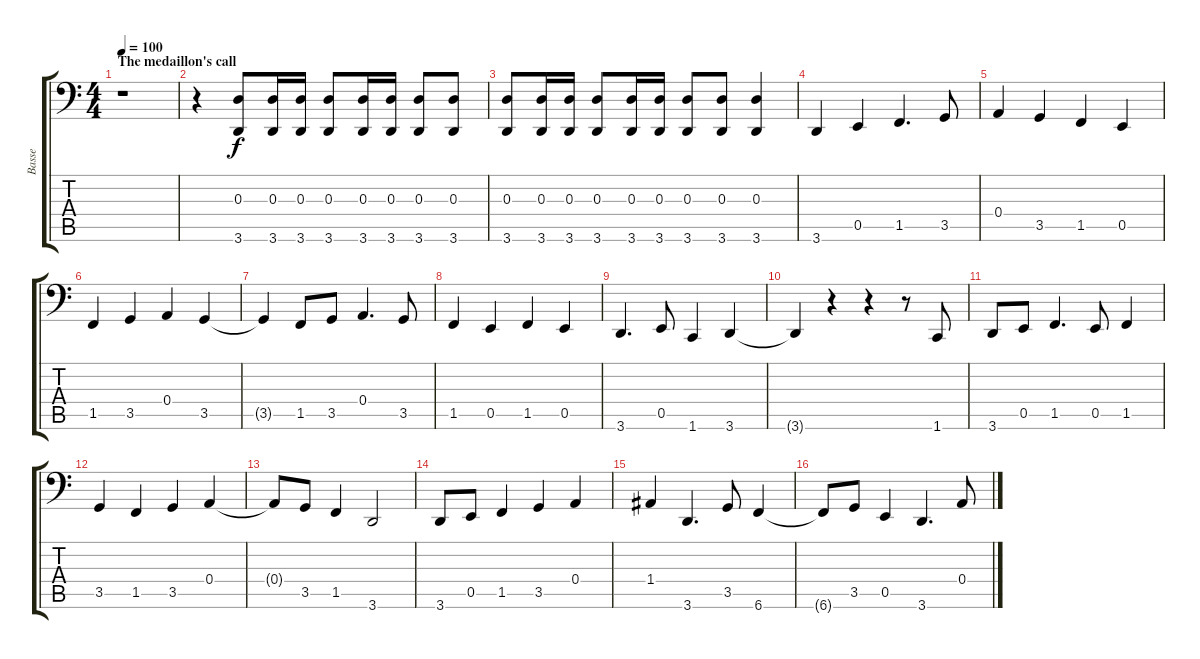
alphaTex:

\track ("Basse" "Basse") {instrument electricbassfinger}
\staff {score tabs}
\tuning (C3 G2 D2 A1 E1 B0) {hide}
\ts (4 4)
\section ("" "The medaillon's call")
\tempo 100
\clef f4
\ks c
r.1{dy f instrument electricbassfinger} |
r.4 (0.3 3.6).8 (0.3 3.6).16 (0.3 3.6).16 (0.3 3.6).8 (0.3 3.6).16 (0.3 3.6).16 (0.3 3.6).8 (0.3 3.6).8 |
(0.3 3.6).8 (0.3 3.6).16 (0.3 3.6).16 (0.3 3.6).8 (0.3 3.6).16 (0.3 3.6).16 (0.3 3.6).8 (0.3 3.6).8 (0.3 3.6).4 |
3.6.4 0.5.4 1.5.4{d} 3.5.8 |
0.4.4 3.5.4 1.5.4 0.5.4 |
1.5.4 3.5.4 0.4.4 3.5.4 |
3.5{t}.4 1.5.8 3.5.8 0.4.4{d} 3.5.8 |
1.5.4 0.5.4 1.5.4 0.5.4 |
3.6.4{d} 0.5.8 1.6.4 3.6.4 |
3.6{t}.4 r.4 r.4 r.8 1.6.8 |
3.6.8 0.5.8 1.5.4{d} 0.5.8 1.5.4 |
3.5.4 1.5.4 3.5.4 0.4.4 |
0.4{t}.8 3.5.8 1.5.4 3.6.2 |
3.6.8 0.5.8 1.5.4 3.5.4 0.4.4 |
1.4.4 3.6.4{d} 3.5.8 6.6.4 |
6.6{t}.8 3.5.8 0.5.4 3.6.4{d} 0.4.8
